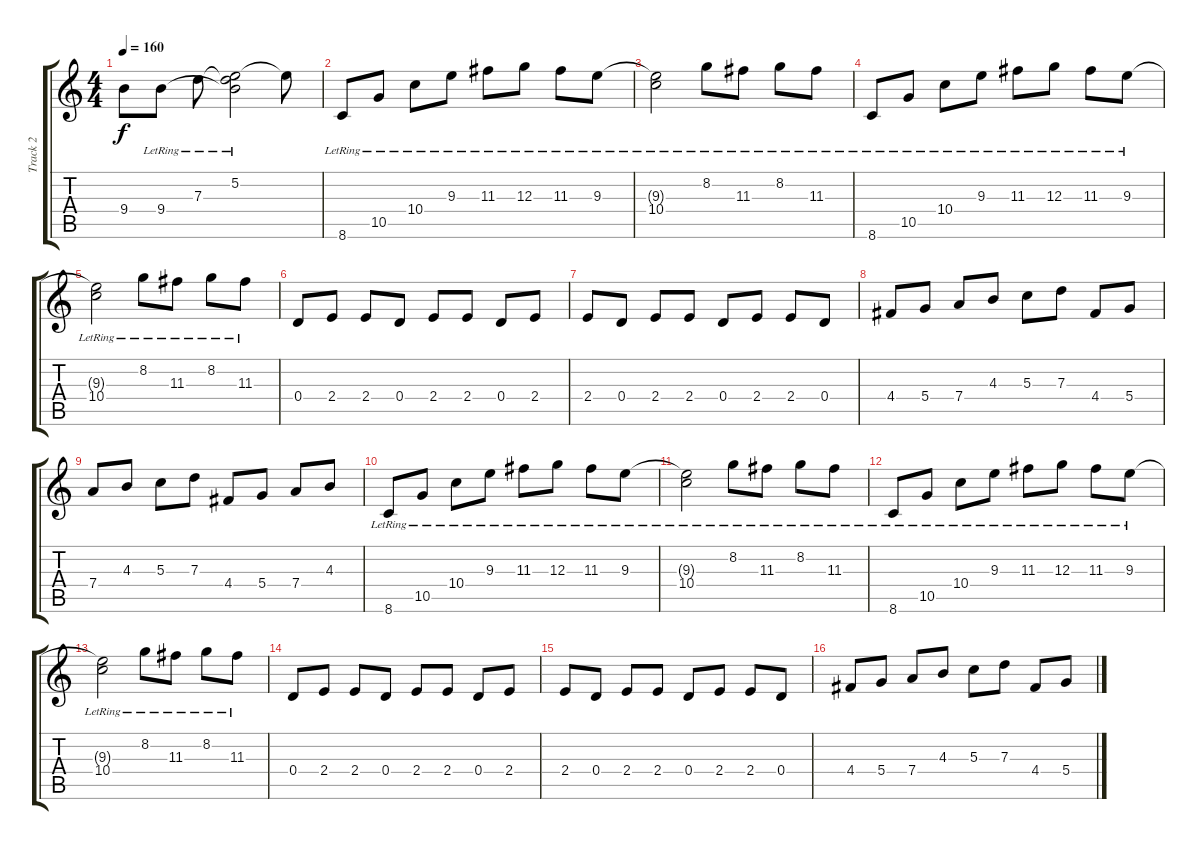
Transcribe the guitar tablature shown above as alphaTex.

\track ("Track 2" "Track 2") {instrument acousticguitarnylon}
\staff {score tabs}
\tuning (E4 B3 G3 D3 A2 E2) {hide}
\ts (4 4)
\tempo 160
\clef g2
\ks c
9.4{t}.8{dy f} 9.4{lr}.8 7.3{lr}.8 (5.2{lr} 7.3{t} 9.4{t}).2 5.2{t}.8 |
8.6{lr}.8 10.5{lr}.8 10.4{lr}.8 9.3{lr}.8 11.3{lr}.8 12.3{lr}.8 11.3{lr}.8 9.3{lr}.8 |
(9.3{t} 10.4{lr}).2 8.2{lr}.8 11.3{lr}.8 8.2{lr}.8 11.3{lr}.8 |
8.6{lr}.8 10.5{lr}.8 10.4{lr}.8 9.3{lr}.8 11.3{lr}.8 12.3{lr}.8 11.3{lr}.8 9.3{lr}.8 |
(9.3{t} 10.4{lr}).2 8.2{lr}.8 11.3{lr}.8 8.2{lr}.8 11.3{lr}.8 |
0.4.8{instrument distortionguitar} 2.4.8 2.4.8 0.4.8 2.4.8 2.4.8 0.4.8 2.4.8 |
2.4.8 0.4.8 2.4.8 2.4.8 0.4.8 2.4.8 2.4.8 0.4.8 |
4.4.8 5.4.8 7.4.8 4.3.8 5.3.8 7.3.8 4.4.8 5.4.8 |
7.4.8 4.3.8 5.3.8 7.3.8 4.4.8 5.4.8 7.4.8 4.3.8 |
8.6{lr}.8{instrument acousticguitarnylon} 10.5{lr}.8 10.4{lr}.8 9.3{lr}.8 11.3{lr}.8 12.3{lr}.8 11.3{lr}.8 9.3{lr}.8 |
(9.3{t} 10.4{lr}).2 8.2{lr}.8 11.3{lr}.8 8.2{lr}.8 11.3{lr}.8 |
8.6{lr}.8 10.5{lr}.8 10.4{lr}.8 9.3{lr}.8 11.3{lr}.8 12.3{lr}.8 11.3{lr}.8 9.3{lr}.8 |
(9.3{t} 10.4{lr}).2 8.2{lr}.8 11.3{lr}.8 8.2{lr}.8 11.3{lr}.8 |
0.4.8{instrument distortionguitar} 2.4.8 2.4.8 0.4.8 2.4.8 2.4.8 0.4.8 2.4.8 |
2.4.8 0.4.8 2.4.8 2.4.8 0.4.8 2.4.8 2.4.8 0.4.8 |
4.4.8 5.4.8 7.4.8 4.3.8 5.3.8 7.3.8 4.4.8 5.4.8
